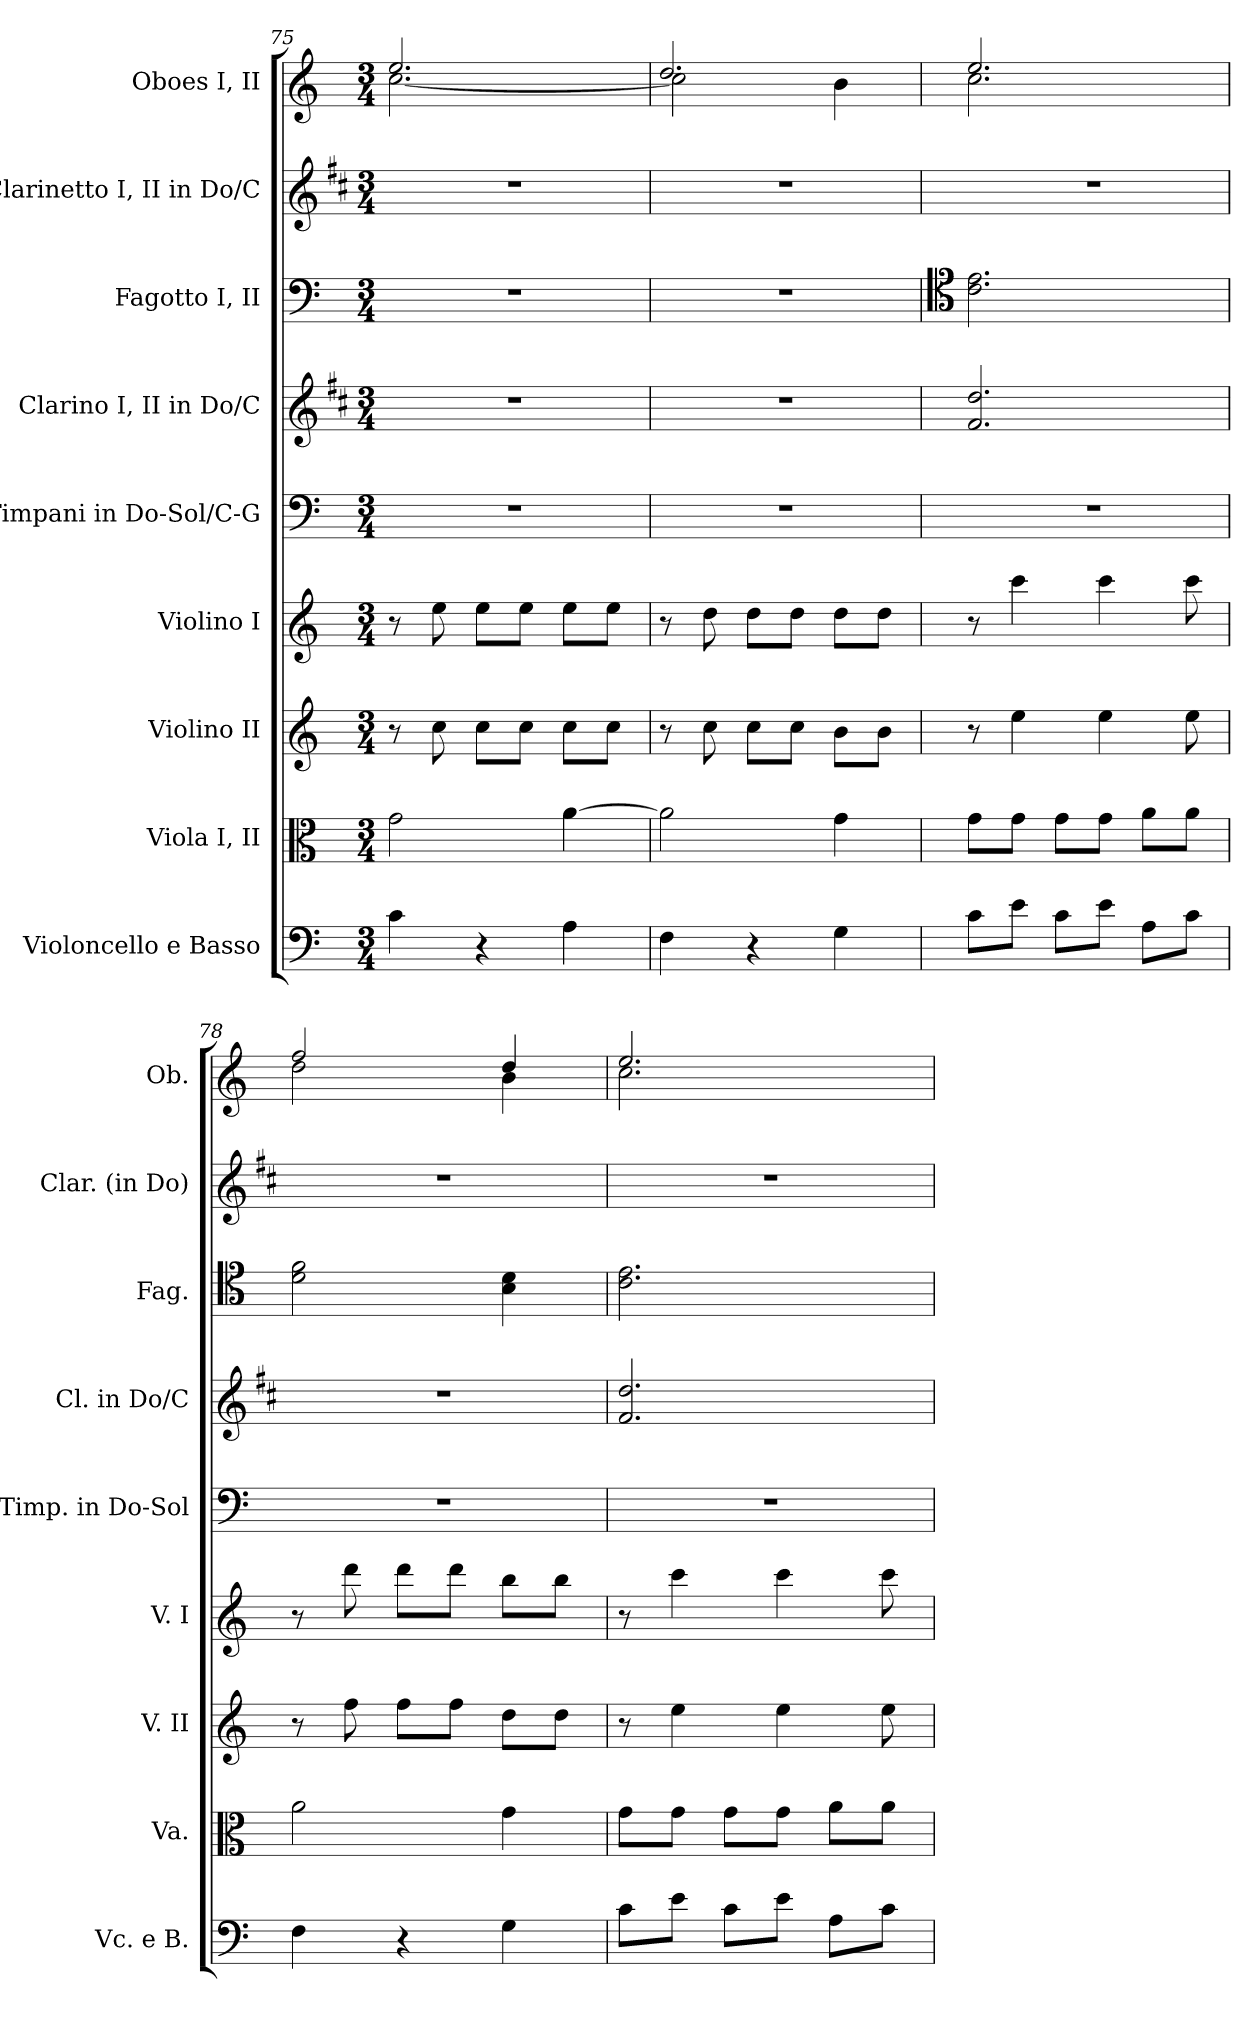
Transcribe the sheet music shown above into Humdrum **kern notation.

**kern	**kern	**kern	**kern	**kern	**kern	**kern	**kern	**kern
*part9	*part8	*part7	*part6	*part5	*part4	*part3	*part2	*part1
*staff9	*staff8	*staff7	*staff6	*staff5	*staff4	*staff3	*staff2	*staff1
*I"Violoncello e Basso	*I"Viola I, II	*I"Violino II	*I"Violino I	*I"Timpani in Do-Sol/C-G	*I"Clarino I, II in Do/C	*I"Fagotto I, II	*I"Clarinetto I, II in Do/C	*I"Oboes I, II
*I'Vc. e B.	*I'Va.	*I'V. II	*I'V. I	*I'Timp. in Do-Sol	*I'Cl. in Do/C	*I'Fag.	*I'Clar. (in Do)	*I'Ob.
*clefF4	*clefC3	*clefG2	*clefG2	*clefF4	*clefG2	*clefF4	*clefG2	*clefG2
*	*	*	*	*	*ITrd1c2	*	*ITrd1c2	*
*k[]	*k[]	*k[]	*k[]	*k[]	*k[]	*k[]	*k[]	*k[]
*M3/4	*M3/4	*M3/4	*M3/4	*M3/4	*M3/4	*M3/4	*M3/4	*M3/4
=75	=75	=75	=75	=75	=75	=75	=75	=75
*	*	*	*	*	*	*	*	*^
4ci\	2gi\	8r	8r	2.r	2.r	2.r	2.r	2.eei/	[2.cci\
.	.	8cci\	8eei\	.	.	.	.	.	.
4r	.	8cci\L	8eei\L	.	.	.	.	.	.
.	.	8cci\J	8eei\J	.	.	.	.	.	.
4Ai\	[4ai\	8cci\L	8eei\L	.	.	.	.	.	.
.	.	8cci\J	8eei\J	.	.	.	.	.	.
=76	=76	=76	=76	=76	=76	=76	=76	=76	=76
4Fi\	2ai\]	8r	8r	2.r	2.r	2.r	2.r	2.ddi/	2cci\]
.	.	8cci\	8ddi\	.	.	.	.	.	.
4r	.	8cci\L	8ddi\L	.	.	.	.	.	.
.	.	8cci\J	8ddi\J	.	.	.	.	.	.
4Gi\	4gi\	8bi\L	8ddi\L	.	.	.	.	.	4bi\
.	.	8bi\J	8ddi\J	.	.	.	.	.	.
=77	=77	=77	=77	=77	=77	=77	=77	=77	=77
*	*	*	*	*	*	*clefC4	*	*	*
8ci\L	8gi\L	8r	8r	2.r	2.ei/ 2.cci/	2.ci\ 2.ei\	2.r	2.eei/	2.cci\
8ei\J	8gi\J	4eei\	4ccci\	.	.	.	.	.	.
8ci\L	8gi\L	.	.	.	.	.	.	.	.
8ei\J	8gi\J	4eei\	4ccci\	.	.	.	.	.	.
8Ai\L	8ai\L	.	.	.	.	.	.	.	.
8ci\J	8ai\J	8eei\	8ccci\	.	.	.	.	.	.
=78	=78	=78	=78	=78	=78	=78	=78	=78	=78
4Fi\	2ai\	8r	8r	2.r	2.r	2di\ 2fi\	2.r	2ffi/	2ddi\
.	.	8ffi\	8dddi\	.	.	.	.	.	.
4r	.	8ffi\L	8dddi\L	.	.	.	.	.	.
.	.	8ffi\J	8dddi\J	.	.	.	.	.	.
4Gi\	4gi\	8ddi\L	8bbi\L	.	.	4Bi\ 4di\	.	4ddi/	4bi\
.	.	8ddi\J	8bbi\J	.	.	.	.	.	.
=79	=79	=79	=79	=79	=79	=79	=79	=79	=79
8ci\L	8gi\L	8r	8r	2.r	2.ei/ 2.cci/	2.ci\ 2.ei\	2.r	2.eei/	2.cci\
8ei\J	8gi\J	4eei\	4ccci\	.	.	.	.	.	.
8ci\L	8gi\L	.	.	.	.	.	.	.	.
8ei\J	8gi\J	4eei\	4ccci\	.	.	.	.	.	.
8Ai\L	8ai\L	.	.	.	.	.	.	.	.
8ci\J	8ai\J	8eei\	8ccci\	.	.	.	.	.	.
*	*	*	*	*	*	*	*	*v	*v
=	=	=	=	=	=	=	=	=
*-	*-	*-	*-	*-	*-	*-	*-	*-
